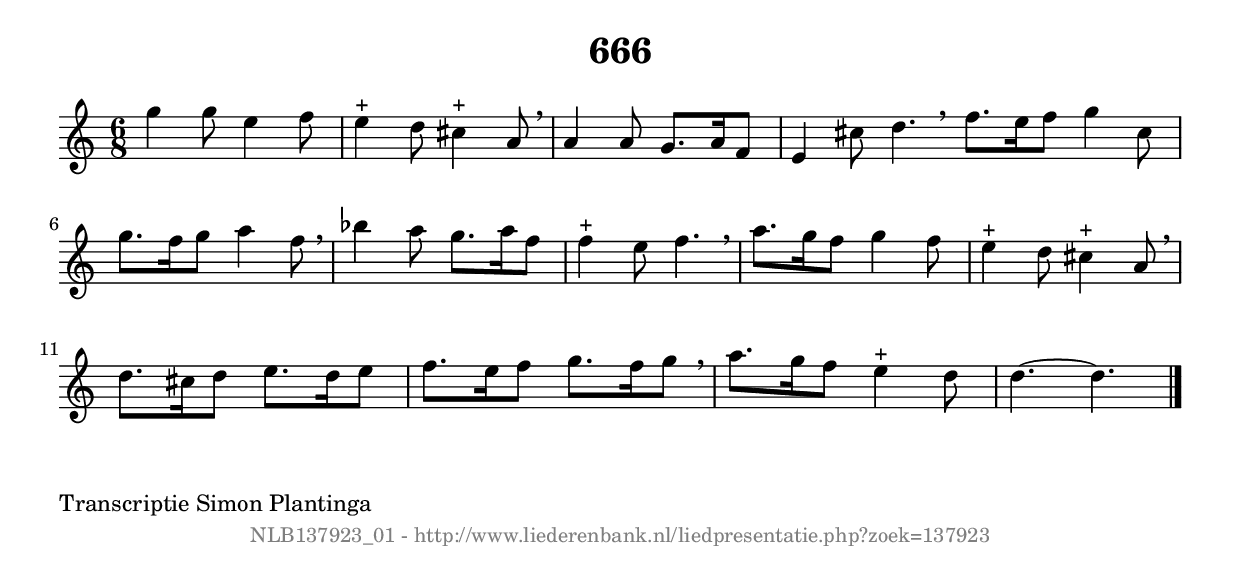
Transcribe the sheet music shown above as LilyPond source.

%
% produced by wce2krn 1.64 (7 June 2014)
%
\version"2.16"
#(append! paper-alist '(("long" . (cons (* 210 mm) (* 2000 mm)))))
#(set-default-paper-size "long")
sb = {\breathe}
mBreak = {\breathe }
bBreak = {\breathe }
x = {\once\override NoteHead #'style = #'cross }
gl=\glissando
itime={\override Staff.TimeSignature #'stencil = ##f }
ficta = {\once\set suggestAccidentals = ##t}
fine = {\once\override Score.RehearsalMark #'self-alignment-X = #1 \mark \markup {\italic{Fine}}}
dc = {\once\override Score.RehearsalMark #'self-alignment-X = #1 \mark \markup {\italic{D.C.}}}
dcf = {\once\override Score.RehearsalMark #'self-alignment-X = #1 \mark \markup {\italic{D.C. al Fine}}}
dcc = {\once\override Score.RehearsalMark #'self-alignment-X = #1 \mark \markup {\italic{D.C. al Coda}}}
ds = {\once\override Score.RehearsalMark #'self-alignment-X = #1 \mark \markup {\italic{D.S.}}}
dsf = {\once\override Score.RehearsalMark #'self-alignment-X = #1 \mark \markup {\italic{D.S. al Fine}}}
dsc = {\once\override Score.RehearsalMark #'self-alignment-X = #1 \mark \markup {\italic{D.S. al Coda}}}
pv = {\set Score.repeatCommands = #'((volta "1"))}
sv = {\set Score.repeatCommands = #'((volta "2"))}
tv = {\set Score.repeatCommands = #'((volta "3"))}
qv = {\set Score.repeatCommands = #'((volta "4"))}
xv = {\set Score.repeatCommands = #'((volta #f))}
\header{ tagline = ""
title = "666"
}
\score {{
\key d \dorian
\relative g'
{
\set melismaBusyProperties = #'()
\time 6/8
\tempo 4=120
\override Score.MetronomeMark #'transparent = ##t
\override Score.RehearsalMark #'break-visibility = #(vector #t #t #f)
g'4 g8 e4 f8 | e4^"+" d8 cis4^"+" a8 \sb | a4 a8 g8. a16 f8 | e4 cis'8 d4. \bar ":|:" \bBreak
f8. e16 f8 g4 c,8 | g'8. f16 g8 a4 f8 \sb | bes4 a8 g8. a16 f8 | f4^"+" e8 f4. | \mBreak \bar "|"
a8. g16 f8 g4 f8 | e4^"+" d8 cis4^"+" a8 \sb | d8. cis16 d8 e8. d16 e8 | f8. e16 f8 g8. f16 g8 \sb | a8. g16 f8 e4^"+" d8 | d4.~ d4. \bar "|."
 }}
 \midi { }
 \layout {
            indent = 0.0\cm
}
}
\markup { \wordwrap-string #" 
Transcriptie Simon Plantinga
"}
\markup { \vspace #0 } \markup { \with-color #grey \fill-line { \center-column { \smaller "NLB137923_01 - http://www.liederenbank.nl/liedpresentatie.php?zoek=137923" } } }
